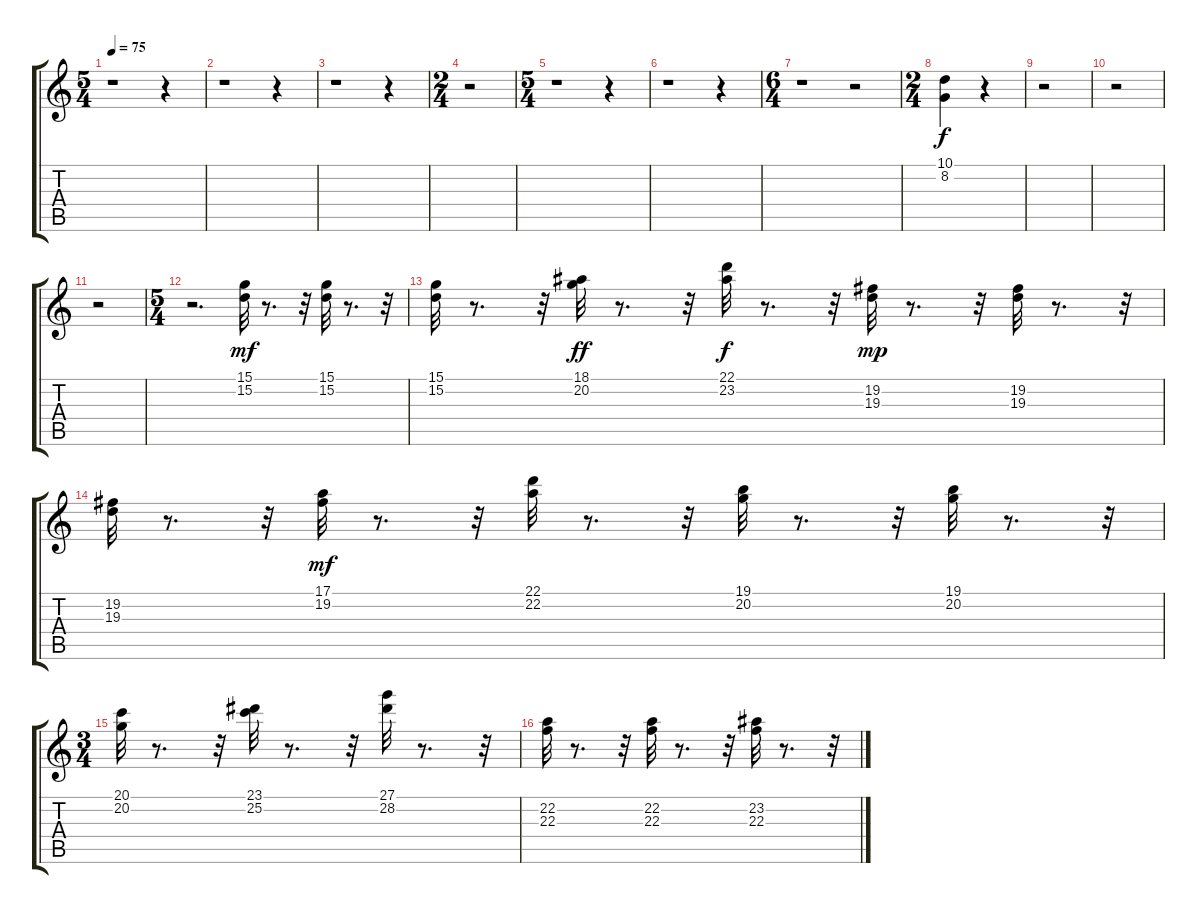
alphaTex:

\track "" {instrument pizzicatostrings}
\staff {score tabs}
\tuning (E4 B3 G3 D3 A2 E2) {hide}
\ts (5 4)
\tempo 75
\clef g2
\ks c
r.1{dy mf} r.4 |
r.1 r.4 |
r.1 r.4 |
\ts (2 4)
r.2 |
\ts (5 4)
r.1 r.4 |
r.1 r.4 |
\ts (6 4)
r.1 r.2 |
\ts (2 4)
(10.1 8.2).4{dy f} r.4 |
r.2 |
r.2 |
r.2 |
\ts (5 4)
r.2{d} (15.1 15.2).32{dy mf} r.8{d} r.32 (15.1 15.2).32 r.8{d} r.32 |
(15.1 15.2).32 r.8{d} r.32 (18.1 20.2).32{dy ff} r.8{d} r.32 (22.1 23.2).32{dy f} r.8{d} r.32 (19.2 19.3).32{dy mp} r.8{d} r.32 (19.2 19.3).32 r.8{d} r.32 |
(19.2 19.3).32 r.8{d} r.32 (17.1 19.2).32{dy mf} r.8{d} r.32 (22.1 22.2).32 r.8{d} r.32 (19.1 20.2).32 r.8{d} r.32 (19.1 20.2).32 r.8{d} r.32 |
\ts (3 4)
(20.1 20.2).32 r.8{d} r.32 (23.1 25.2).32 r.8{d} r.32 (27.1 28.2).32 r.8{d} r.32 |
(22.2 22.3).32 r.8{d} r.32 (22.2 22.3).32 r.8{d} r.32 (23.2 22.3).32 r.8{d} r.32
